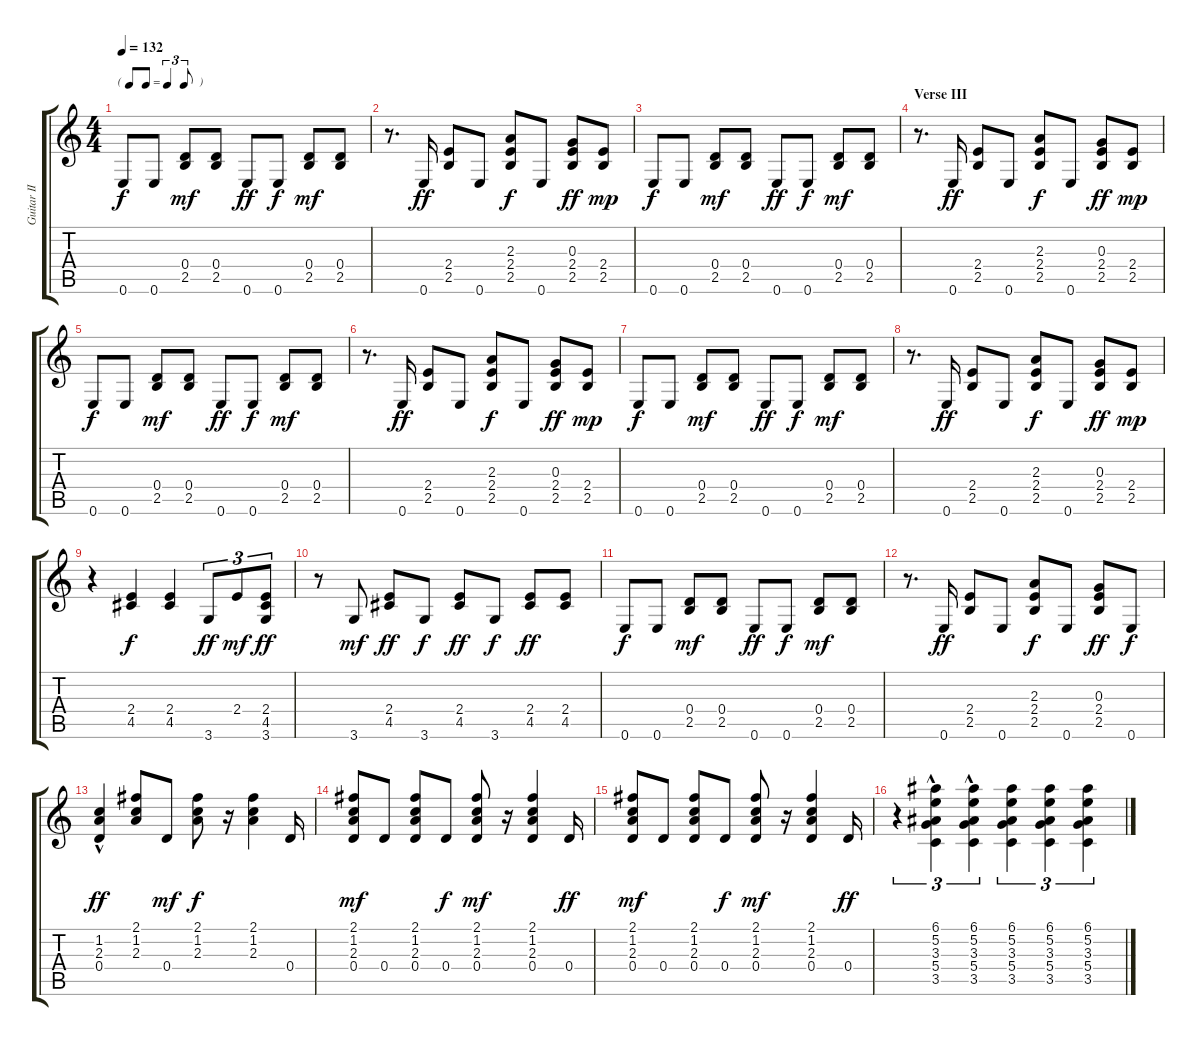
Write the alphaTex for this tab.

\track ("Guitar II" "Guitar II") {instrument acousticguitarsteel}
\staff {score tabs}
\tuning (E4 B3 G3 D3 A2 E2) {hide}
\ts (4 4)
\tf triplet8th
\tempo 132
\clef g2
\ks c
0.6.8{dy f} 0.6.8 (0.4 2.5).8{dy mf} (0.4 2.5).8 0.6.8{dy ff} 0.6.8{dy f} (0.4 2.5).8{dy mf} (0.4 2.5).8 |
r.8{d} 0.6.16{dy ff} (2.4 2.5).8 0.6.8 (2.3 2.4 2.5).8{dy f} 0.6.8 (0.3 2.4 2.5).8{dy ff} (2.4 2.5).8{dy mp} |
0.6.8{dy f} 0.6.8 (0.4 2.5).8{dy mf} (0.4 2.5).8 0.6.8{dy ff} 0.6.8{dy f} (0.4 2.5).8{dy mf} (0.4 2.5).8 |
\section ("" "Verse III")
r.8{d} 0.6.16{dy ff} (2.4 2.5).8 0.6.8 (2.3 2.4 2.5).8{dy f} 0.6.8 (0.3 2.4 2.5).8{dy ff} (2.4 2.5).8{dy mp} |
0.6.8{dy f} 0.6.8 (0.4 2.5).8{dy mf} (0.4 2.5).8 0.6.8{dy ff} 0.6.8{dy f} (0.4 2.5).8{dy mf} (0.4 2.5).8 |
r.8{d} 0.6.16{dy ff} (2.4 2.5).8 0.6.8 (2.3 2.4 2.5).8{dy f} 0.6.8 (0.3 2.4 2.5).8{dy ff} (2.4 2.5).8{dy mp} |
0.6.8{dy f} 0.6.8 (0.4 2.5).8{dy mf} (0.4 2.5).8 0.6.8{dy ff} 0.6.8{dy f} (0.4 2.5).8{dy mf} (0.4 2.5).8 |
r.8{d} 0.6.16{dy ff} (2.4 2.5).8 0.6.8 (2.3 2.4 2.5).8{dy f} 0.6.8 (0.3 2.4 2.5).8{dy ff} (2.4 2.5).8{dy mp} |
r.4 (2.4 4.5).4{dy f} (2.4 4.5).4 3.6.8{tu (3 2) dy ff} 2.4.8{tu (3 2) dy mf} (2.4 4.5 3.6).8{tu (3 2) dy ff} |
r.8 3.6.8{dy mf} (2.4 4.5).8{dy ff} 3.6.8{dy f} (2.4 4.5).8{dy ff} 3.6.8{dy f} (2.4 4.5).8{dy ff} (2.4 4.5).8 |
0.6.8{dy f} 0.6.8 (0.4 2.5).8{dy mf} (0.4 2.5).8 0.6.8{dy ff} 0.6.8{dy f} (0.4 2.5).8{dy mf} (0.4 2.5).8 |
r.8{d} 0.6.16{dy ff} (2.4 2.5).8 0.6.8 (2.3 2.4 2.5).8{dy f} 0.6.8 (0.3 2.4 2.5).8{dy ff} 0.6.8{dy f} |
(1.2{hac} 2.3{hac} 0.4).4{dy ff} (2.1 1.2 2.3).8 0.4.8{dy mf} (2.1 1.2 2.3).8{dy f} r.16 (2.1 1.2 2.3).4 0.4.16 |
(2.1 1.2 2.3 0.4).8{dy mf} 0.4.8 (2.1 1.2 2.3 0.4).8 0.4.8{dy f} (2.1 1.2 2.3 0.4).8{dy mf} r.16 (2.1 1.2 2.3 0.4).4 0.4.16{dy ff} |
(2.1 1.2 2.3 0.4).8{dy mf} 0.4.8 (2.1 1.2 2.3 0.4).8 0.4.8{dy f} (2.1 1.2 2.3 0.4).8{dy mf} r.16 (2.1 1.2 2.3 0.4).4 0.4.16{dy ff} |
r.4{tu (3 2)} (6.1 5.2{hac} 3.3{hac} 5.4 3.5).4{tu (3 2)} (6.1 5.2{hac} 3.3{hac} 5.4 3.5).4{tu (3 2)} (6.1 5.2 3.3 5.4 3.5).4{tu (3 2)} (6.1 5.2 3.3 5.4 3.5).4{tu (3 2)} (6.1 5.2 3.3 5.4 3.5).4{tu (3 2)}
